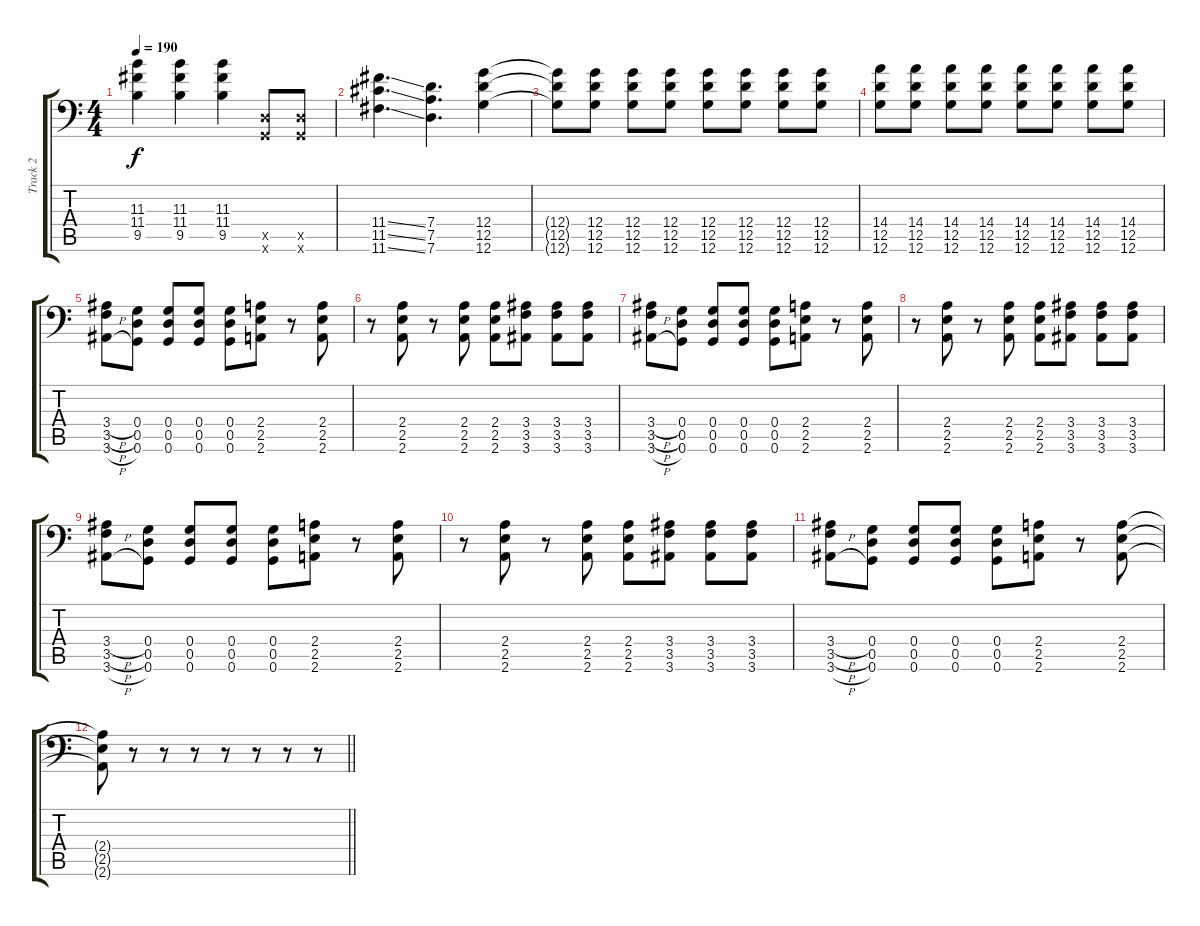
\track ("Track 2" "Track 2") {instrument overdrivenguitar}
\staff {score tabs}
\tuning (A3 F3 C3 G2 D2 G1) {hide}
\ts (4 4)
\tempo 190
\clef f4
\ks c
(11.3 11.4 9.5).4{dy f} (11.3 11.4 9.5).4 (11.3 11.4 9.5).4 (0.5{x} 0.6{x}).8 (0.5{x} 0.6{x}).8 |
(11.4{ss} 11.5{ss} 11.6{ss}).4{d} (7.4 7.5 7.6).4{d} (12.4 12.5 12.6).4 |
(12.4{t} 12.5{t} 12.6{t}).8 (12.4 12.5 12.6).8 (12.4 12.5 12.6).8 (12.4 12.5 12.6).8 (12.4 12.5 12.6).8 (12.4 12.5 12.6).8 (12.4 12.5 12.6).8 (12.4 12.5 12.6).8 |
(14.4 12.5 12.6).8 (14.4 12.5 12.6).8 (14.4 12.5 12.6).8 (14.4 12.5 12.6).8 (14.4 12.5 12.6).8 (14.4 12.5 12.6).8 (14.4 12.5 12.6).8 (14.4 12.5 12.6).8 |
(3.4{h} 3.5{h} 3.6{h}).8 (0.4 0.5 0.6).8 (0.4 0.5 0.6).8 (0.4 0.5 0.6).8 (0.4 0.5 0.6).8 (2.4 2.5 2.6).8 r.8 (2.4 2.5 2.6).8 |
r.8 (2.4 2.5 2.6).8 r.8 (2.4 2.5 2.6).8 (2.4 2.5 2.6).8 (3.4 3.5 3.6).8 (3.4 3.5 3.6).8 (3.4 3.5 3.6).8 |
(3.4{h} 3.5{h} 3.6{h}).8 (0.4 0.5 0.6).8 (0.4 0.5 0.6).8 (0.4 0.5 0.6).8 (0.4 0.5 0.6).8 (2.4 2.5 2.6).8 r.8 (2.4 2.5 2.6).8 |
r.8 (2.4 2.5 2.6).8 r.8 (2.4 2.5 2.6).8 (2.4 2.5 2.6).8 (3.4 3.5 3.6).8 (3.4 3.5 3.6).8 (3.4 3.5 3.6).8 |
(3.4{h} 3.5{h} 3.6{h}).8 (0.4 0.5 0.6).8 (0.4 0.5 0.6).8 (0.4 0.5 0.6).8 (0.4 0.5 0.6).8 (2.4 2.5 2.6).8 r.8 (2.4 2.5 2.6).8 |
r.8 (2.4 2.5 2.6).8 r.8 (2.4 2.5 2.6).8 (2.4 2.5 2.6).8 (3.4 3.5 3.6).8 (3.4 3.5 3.6).8 (3.4 3.5 3.6).8 |
(3.4{h} 3.5{h} 3.6{h}).8 (0.4 0.5 0.6).8 (0.4 0.5 0.6).8 (0.4 0.5 0.6).8 (0.4 0.5 0.6).8 (2.4 2.5 2.6).8 r.8 (2.4 2.5 2.6).8 |
\barLineRight lightlight
(2.4{t} 2.5{t} 2.6{t}).8 r.8 r.8 r.8 r.8 r.8 r.8 r.8
